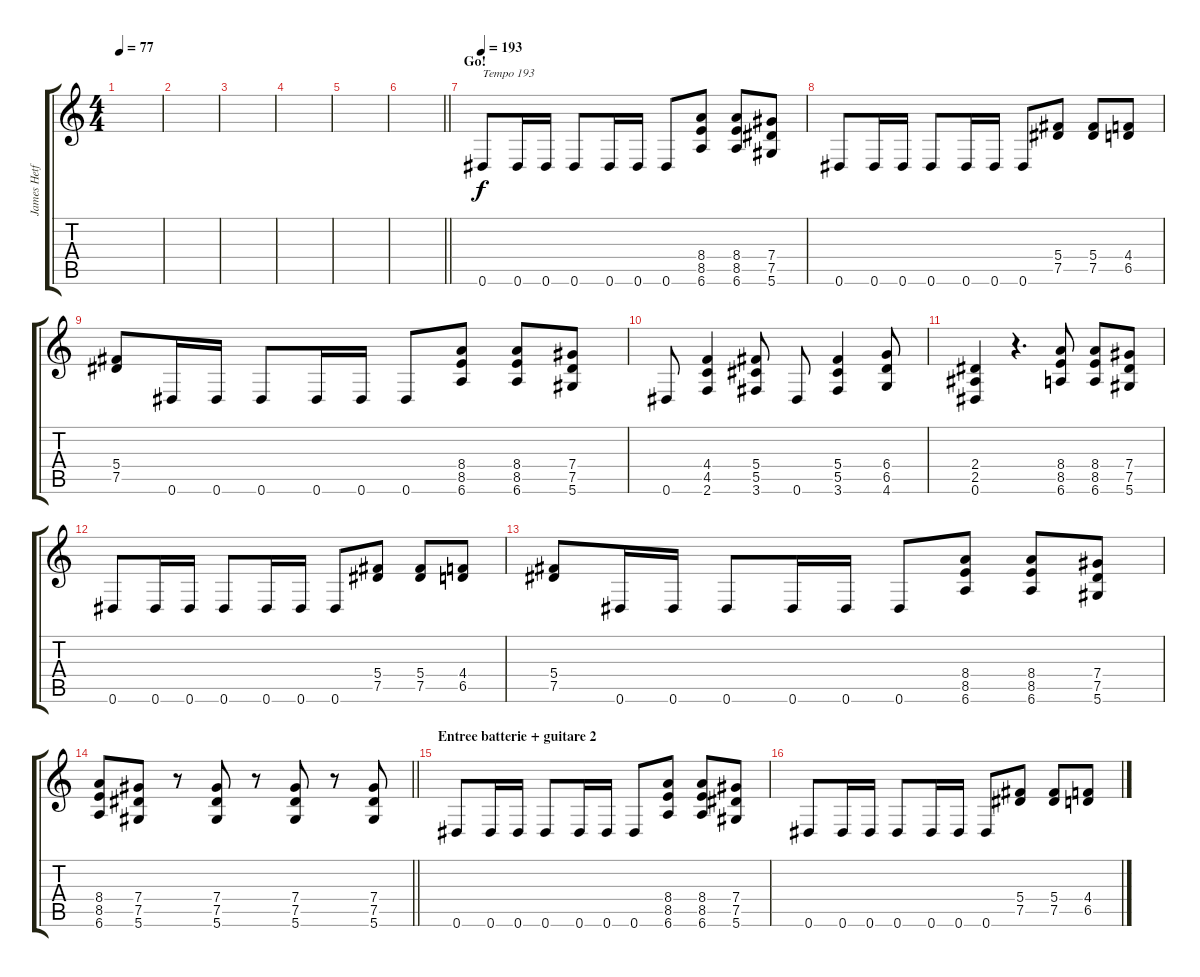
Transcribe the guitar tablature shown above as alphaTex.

\track ("James Hetfield " "James Hetf") {instrument distortionguitar}
\staff {score tabs}
\tuning (Eb4 Bb3 Gb3 Db3 Ab2 Eb2) {hide}
\ts (4 4)
\tempo 77
\clef g2
\ks c
|
|
|
|
|
\barLineRight lightlight
|
\section ("" "Go!")
\tempo 193
0.6.8{txt "Tempo 193"} 0.6.16 0.6.16 0.6.8 0.6.16 0.6.16 0.6.8 (8.4 8.5 6.6).8 (8.4 8.5 6.6).8 (7.4 7.5 5.6).8 |
0.6.8 0.6.16 0.6.16 0.6.8 0.6.16 0.6.16 0.6.8 (5.4 7.5).8 (5.4 7.5).8 (4.4 6.5).8 |
(5.4 7.5).8 0.6.16 0.6.16 0.6.8 0.6.16 0.6.16 0.6.8 (8.4 8.5 6.6).8 (8.4 8.5 6.6).8 (7.4 7.5 5.6).8 |
0.6.8 (4.4 4.5 2.6).4 (5.4 5.5 3.6).8 0.6.8 (5.4 5.5 3.6).4 (6.4 6.5 4.6).8 |
(2.4 2.5 0.6).4 r.4{d} (8.4 8.5 6.6).8 (8.4 8.5 6.6).8 (7.4 7.5 5.6).8 |
0.6.8 0.6.16 0.6.16 0.6.8 0.6.16 0.6.16 0.6.8 (5.4 7.5).8 (5.4 7.5).8 (4.4 6.5).8 |
(5.4 7.5).8 0.6.16 0.6.16 0.6.8 0.6.16 0.6.16 0.6.8 (8.4 8.5 6.6).8 (8.4 8.5 6.6).8 (7.4 7.5 5.6).8 |
\barLineRight lightlight
(8.4 8.5 6.6).8 (7.4 7.5 5.6).8 r.8 (7.4 7.5 5.6).8 r.8 (7.4 7.5 5.6).8 r.8 (7.4 7.5 5.6).8 |
\section ("" "Entree batterie + guitare 2")
0.6.8 0.6.16 0.6.16 0.6.8 0.6.16 0.6.16 0.6.8 (8.4 8.5 6.6).8 (8.4 8.5 6.6).8 (7.4 7.5 5.6).8 |
0.6.8 0.6.16 0.6.16 0.6.8 0.6.16 0.6.16 0.6.8 (5.4 7.5).8 (5.4 7.5).8 (4.4 6.5).8
